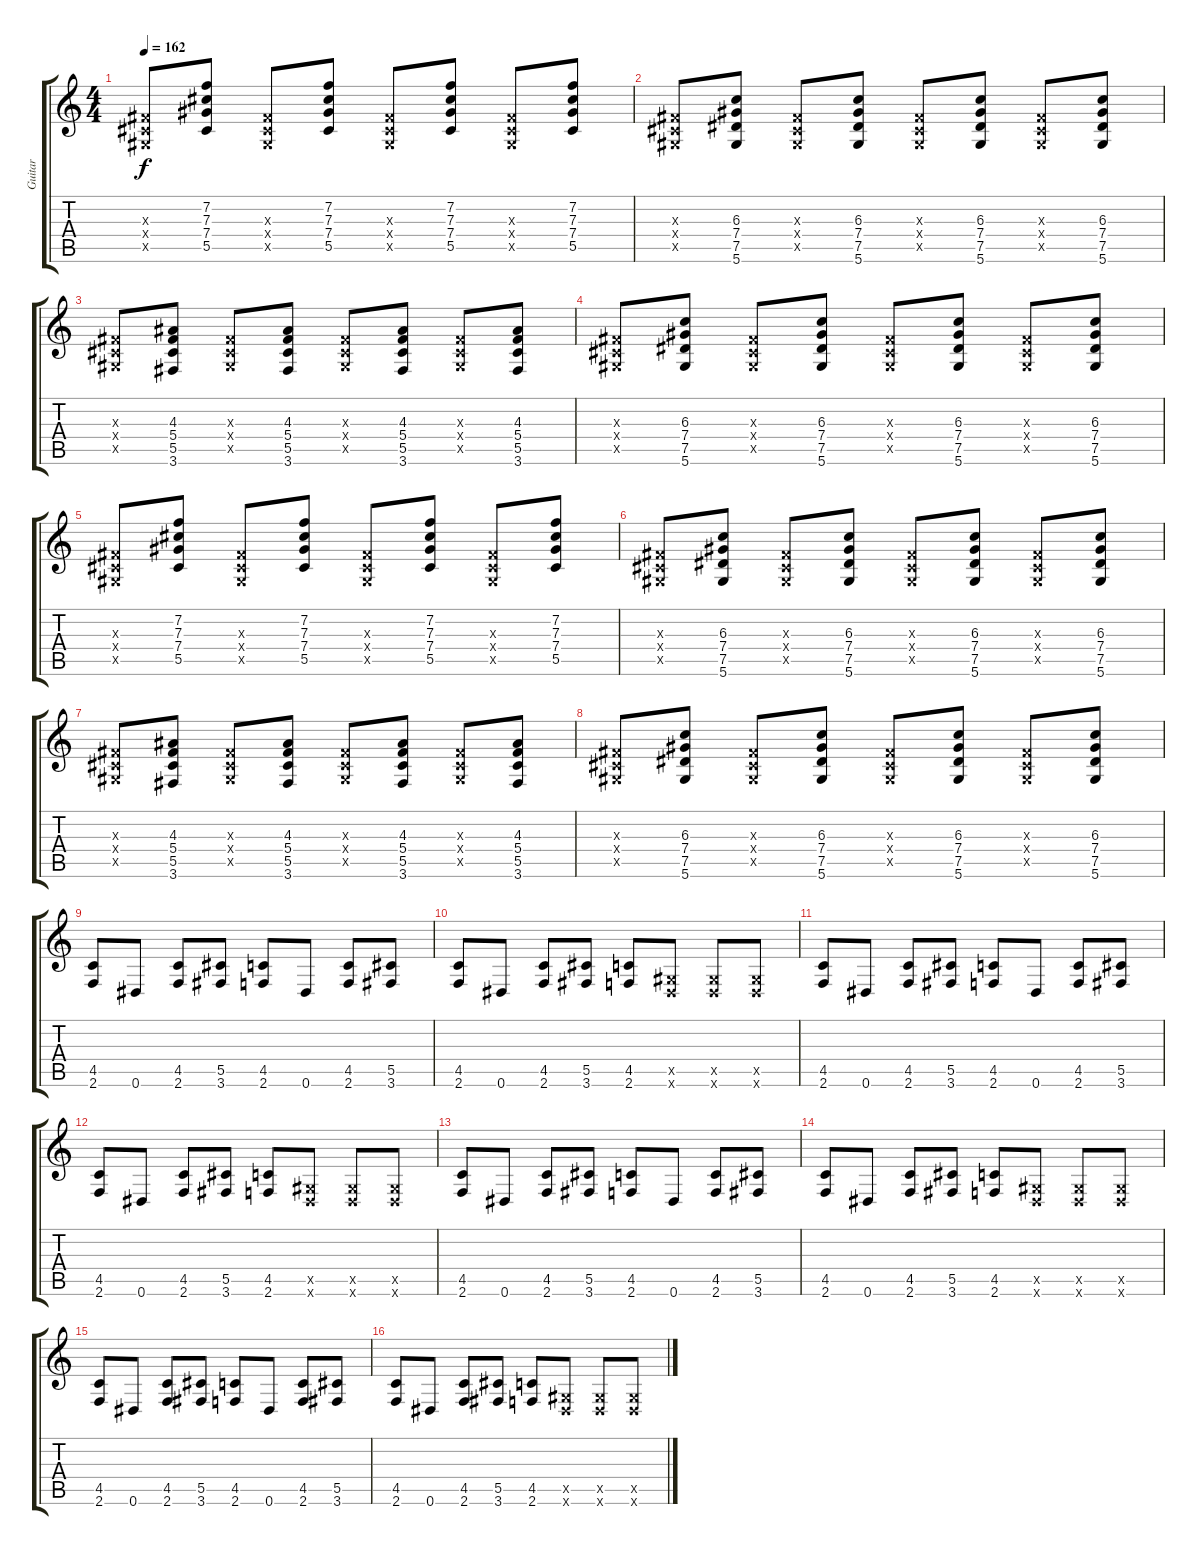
\track ("Guitar" "Guitar") {instrument overdrivenguitar}
\staff {score tabs}
\tuning (Eb4 Bb3 Gb3 Db3 Ab2 Eb2) {hide}
\ts (4 4)
\tempo 162
\clef g2
\ks c
(0.3{x} 0.4{x} 0.5{x}).8{dy f} (7.2 7.3 7.4 5.5).8 (0.3{x} 0.4{x} 0.5{x}).8 (7.2 7.3 7.4 5.5).8 (0.3{x} 0.4{x} 0.5{x}).8 (7.2 7.3 7.4 5.5).8 (0.3{x} 0.4{x} 0.5{x}).8 (7.2 7.3 7.4 5.5).8 |
(0.3{x} 0.4{x} 0.5{x}).8 (6.3 7.4 7.5 5.6).8 (0.3{x} 0.4{x} 0.5{x}).8 (6.3 7.4 7.5 5.6).8 (0.3{x} 0.4{x} 0.5{x}).8 (6.3 7.4 7.5 5.6).8 (0.3{x} 0.4{x} 0.5{x}).8 (6.3 7.4 7.5 5.6).8 |
(0.3{x} 0.4{x} 0.5{x}).8 (4.3 5.4 5.5 3.6).8 (0.3{x} 0.4{x} 0.5{x}).8 (4.3 5.4 5.5 3.6).8 (0.3{x} 0.4{x} 0.5{x}).8 (4.3 5.4 5.5 3.6).8 (0.3{x} 0.4{x} 0.5{x}).8 (4.3 5.4 5.5 3.6).8 |
(0.3{x} 0.4{x} 0.5{x}).8 (6.3 7.4 7.5 5.6).8 (0.3{x} 0.4{x} 0.5{x}).8 (6.3 7.4 7.5 5.6).8 (0.3{x} 0.4{x} 0.5{x}).8 (6.3 7.4 7.5 5.6).8 (0.3{x} 0.4{x} 0.5{x}).8 (6.3 7.4 7.5 5.6).8 |
(0.3{x} 0.4{x} 0.5{x}).8 (7.2 7.3 7.4 5.5).8 (0.3{x} 0.4{x} 0.5{x}).8 (7.2 7.3 7.4 5.5).8 (0.3{x} 0.4{x} 0.5{x}).8 (7.2 7.3 7.4 5.5).8 (0.3{x} 0.4{x} 0.5{x}).8 (7.2 7.3 7.4 5.5).8 |
(0.3{x} 0.4{x} 0.5{x}).8 (6.3 7.4 7.5 5.6).8 (0.3{x} 0.4{x} 0.5{x}).8 (6.3 7.4 7.5 5.6).8 (0.3{x} 0.4{x} 0.5{x}).8 (6.3 7.4 7.5 5.6).8 (0.3{x} 0.4{x} 0.5{x}).8 (6.3 7.4 7.5 5.6).8 |
(0.3{x} 0.4{x} 0.5{x}).8 (4.3 5.4 5.5 3.6).8 (0.3{x} 0.4{x} 0.5{x}).8 (4.3 5.4 5.5 3.6).8 (0.3{x} 0.4{x} 0.5{x}).8 (4.3 5.4 5.5 3.6).8 (0.3{x} 0.4{x} 0.5{x}).8 (4.3 5.4 5.5 3.6).8 |
(0.3{x} 0.4{x} 0.5{x}).8 (6.3 7.4 7.5 5.6).8 (0.3{x} 0.4{x} 0.5{x}).8 (6.3 7.4 7.5 5.6).8 (0.3{x} 0.4{x} 0.5{x}).8 (6.3 7.4 7.5 5.6).8 (0.3{x} 0.4{x} 0.5{x}).8 (6.3 7.4 7.5 5.6).8 |
(4.5 2.6).8 0.6.8 (4.5 2.6).8 (5.5 3.6).8 (4.5 2.6).8 0.6.8 (4.5 2.6).8 (5.5 3.6).8 |
(4.5 2.6).8 0.6.8 (4.5 2.6).8 (5.5 3.6).8 (4.5 2.6).8 (0.5{x} 0.6{x}).8 (0.5{x} 0.6{x}).8 (0.5{x} 0.6{x}).8 |
(4.5 2.6).8 0.6.8 (4.5 2.6).8 (5.5 3.6).8 (4.5 2.6).8 0.6.8 (4.5 2.6).8 (5.5 3.6).8 |
(4.5 2.6).8 0.6.8 (4.5 2.6).8 (5.5 3.6).8 (4.5 2.6).8 (0.5{x} 0.6{x}).8 (0.5{x} 0.6{x}).8 (0.5{x} 0.6{x}).8 |
(4.5 2.6).8 0.6.8 (4.5 2.6).8 (5.5 3.6).8 (4.5 2.6).8 0.6.8 (4.5 2.6).8 (5.5 3.6).8 |
(4.5 2.6).8 0.6.8 (4.5 2.6).8 (5.5 3.6).8 (4.5 2.6).8 (0.5{x} 0.6{x}).8 (0.5{x} 0.6{x}).8 (0.5{x} 0.6{x}).8 |
(4.5 2.6).8 0.6.8 (4.5 2.6).8 (5.5 3.6).8 (4.5 2.6).8 0.6.8 (4.5 2.6).8 (5.5 3.6).8 |
(4.5 2.6).8 0.6.8 (4.5 2.6).8 (5.5 3.6).8 (4.5 2.6).8 (0.5{x} 0.6{x}).8 (0.5{x} 0.6{x}).8 (0.5{x} 0.6{x}).8
